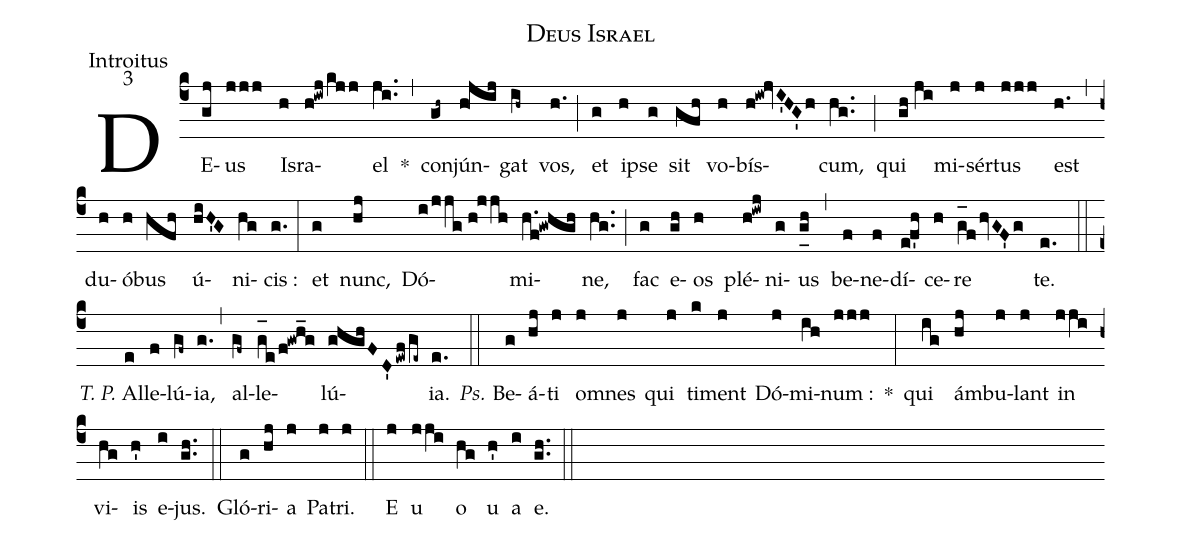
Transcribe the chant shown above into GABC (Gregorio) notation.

name:Deus Israel;
office-part:Introitus;
mode:3;
%%
(c4) DE(gj)us(jjj) Is(h)ra(h!iwj/kjj)el(ji..) *(,) con(gh~)jún(h!jij)gat(ih~) vos,(h.) (;) et(g) i(h)pse(g) sit(gfh) vo(h)bís(h!iw!jvI'HG'h)cum,(hg..) (;) qui(gh//ji) mi(j)sér(j)tus(jjj) est(h.) (,) du(h)ó(h)bus(hfh) ú(hiH'G)ni(hg)cis :(g.) (:) et(g) nunc,(hj) Dó(i/jjg//h!jjh)mi(h.f!gwhgh)ne,(hg..) (;) fac(g) e(gh)os(h) plé(h!iwj)ni(g)us(g_[uh:l]h) (,) be(f)ne(f)dí(ef'h)ce(h)re(g_[oh:h]fhvGF'g) te.(e.) (::) <i>T. P.</i> Al(e)le(f)lú(gf~){ia},(g.) (,) al(gf~)le(g_[oh:h]e/f!gwh_g)lú(ghghFD'ewf/ge~){ia}.(e.) (::) <i>Ps.</i> Be(g)á(hj)ti(j) o(j)mnes(j) qui(j) ti(k)ment(j) Dó(j)mi(ih)num :(jjj) *(:) qui(ig) ám(hj)bu(j)lant(j) in(jji) vi(hg)is(h') e(i)jus.(gh..) (::) Gló(g)ri(hj)a(j) Pa(j)tri.(j) (::) <eu>E(j) u(jji) o(hg) u(h') a(i) e.</eu>(gh..) (::)
